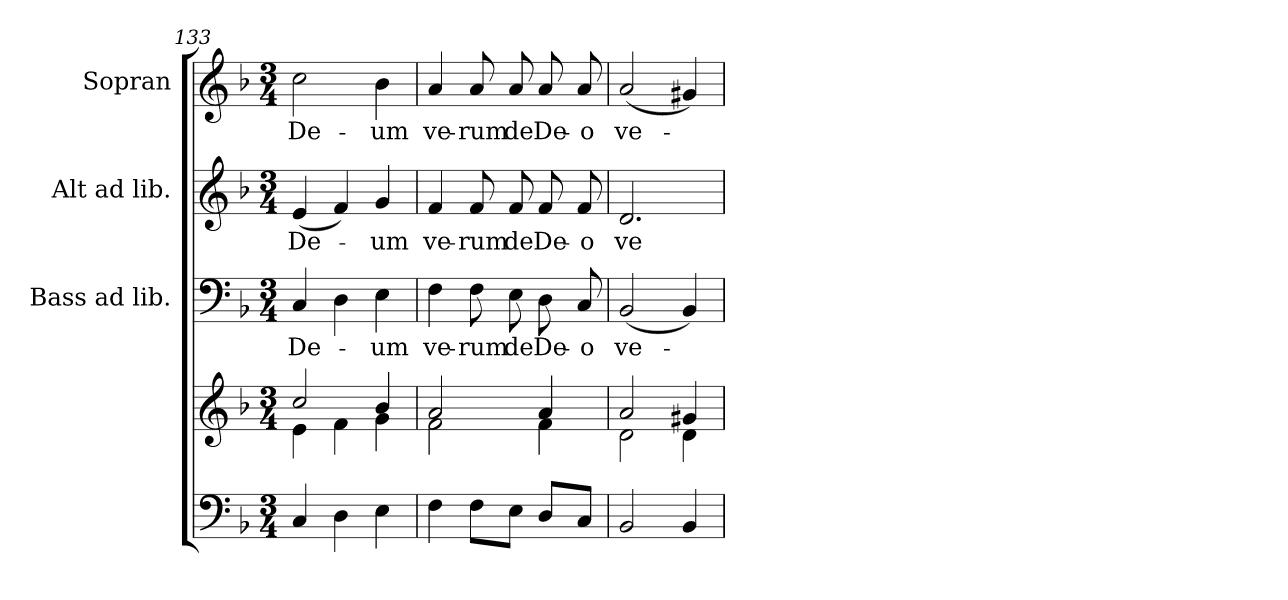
**kern	**kern	**kern	**text	**kern	**text	**kern	**text
*part4	*part4	*part3	*part3	*part2	*part2	*part1	*part1
*staff5	*staff4	*staff3	*staff3	*staff2	*staff2	*staff1	*staff1
*	*	*I"Bass ad lib.	*	*I"Alt ad lib.	*	*I"Sopran	*
*	*	*I'B.	*	*I'A.	*	*I'S.	*
*clefF4	*clefG2	*clefF4	*	*clefG2	*	*clefG2	*
*k[b-]	*k[b-]	*k[b-]	*	*k[b-]	*	*k[b-]	*
*F:	*F:	*F:	*	*F:	*	*F:	*
*M3/4	*M3/4	*M3/4	*	*M3/4	*	*M3/4	*
=133	=133	=133	=133	=133	=133	=133	=133
*	*^	*	*	*	*	*	*
!	!	!	!	!LO:LY:b	!	!LO:LY:b	!	!LO:LY:b
4C/	2cc/	4e\	4C/	De-	(<4e/	De-	2cc\	De-
4D\	.	4f\	4D\	.	4f/)	.	.	.
!	!	!	!	!LO:LY:b	!	!LO:LY:b	!	!LO:LY:b
4E\	4b-/	4g\	4E\	-um	4g/	-um	4b-\	-um
=134	=134	=134	=134	=134	=134	=134	=134	=134
!	!	!	!	!LO:LY:b	!	!LO:LY:b	!	!LO:LY:b
4F\	2a/	2f\	4F\	ve-	4f/	ve-	4a/	ve-
!	!	!	!	!LO:LY:b	!	!LO:LY:b	!	!LO:LY:b
8F\L	.	.	8F\	-rum	8f/	-rum	8a/	-rum
!	!	!	!	!LO:LY:b	!	!LO:LY:b	!	!LO:LY:b
8E\J	.	.	8E\	de	8f/	de	8a/	de
!	!	!	!	!LO:LY:b	!	!LO:LY:b	!	!LO:LY:b
8D/L	4a/	4f\	8D\	De-	8f/	De-	8a/	De-
!	!	!	!	!LO:LY:b	!	!LO:LY:b	!	!LO:LY:b
8C/J	.	.	8C/	-o	8f/	-o	8a/	-o
=135	=135	=135	=135	=135	=135	=135	=135	=135
!	!	!	!	!LO:LY:b	!	!LO:LY:b	!	!LO:LY:b
2BB-/	2a/	2d\	(<2BB-/	ve-	2.d/	ve-	(<2a/	ve-
4BB-/	4g#X/	4d\	4BB-/)	.	.	.	4g#X/)	.
*	*v	*v	*	*	*	*	*	*
=	=	=	=	=	=	=	=
*-	*-	*-	*-	*-	*-	*-	*-
